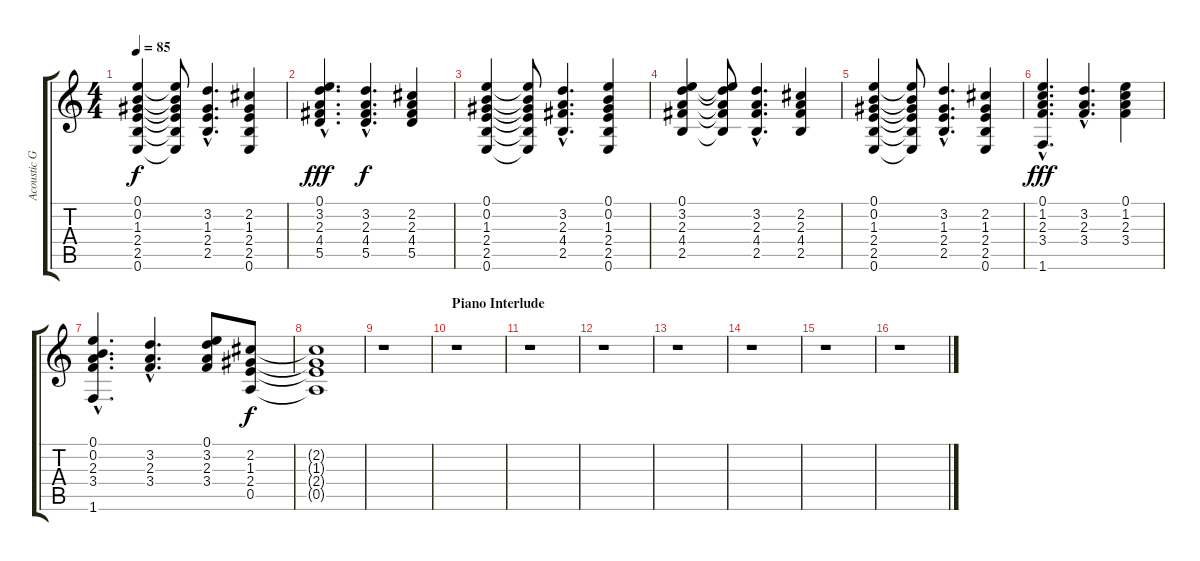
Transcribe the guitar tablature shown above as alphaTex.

\track ("Acoustic Guitar" "Acoustic G") {instrument acousticguitarnylon}
\staff {score tabs}
\tuning (E4 B3 G3 D3 A2 E2) {hide}
\ts (4 4)
\tempo 85
\clef g2
\ks c
(0.1 0.2 1.3 2.4 2.5 0.6).4{dy f} (0.1{t} 0.2{t} 1.3{t} 2.4{t} 2.5{t} 0.6{t}).8 (3.2{hac} 1.3{hac} 2.4{hac} 2.5{hac}).4{d} (2.2 1.3 2.4 2.5 0.6).4 |
(0.1{hac} 3.2{hac} 2.3{hac} 4.4{hac} 5.5{hac}).4{d dy fff} (3.2{hac} 2.3{hac} 4.4{hac} 5.5{hac}).4{d dy f} (2.2 2.3 4.4 5.5).4 |
(0.1 0.2 1.3 2.4 2.5 0.6).4 (0.1{t} 0.2{t} 1.3{t} 2.4{t} 2.5{t} 0.6{t}).8 (3.2{hac} 2.3{hac} 4.4{hac} 2.5{hac}).4{d} (0.1 0.2 1.3 2.4 2.5 0.6).4 |
(0.1 3.2 2.3 4.4 2.5).4 (0.1{t} 3.2{t} 2.3{t} 4.4{t} 2.5{t}).8 (3.2{hac} 2.3{hac} 4.4{hac} 2.5{hac}).4{d} (2.2 2.3 4.4 2.5).4 |
(0.1 0.2 1.3 2.4 2.5 0.6).4 (0.1{t} 0.2{t} 1.3{t} 2.4{t} 2.5{t} 0.6{t}).8 (3.2{hac} 1.3{hac} 2.4{hac} 2.5{hac}).4{d} (2.2 1.3 2.4 2.5 0.6).4 |
(0.1{hac} 1.2{hac} 2.3{hac} 3.4{hac} 1.6{hac}).4{d dy fff} (3.2{hac} 2.3{hac} 3.4{hac}).4{d} (0.1 1.2 2.3 3.4).4 |
(0.1{hac} 0.2{hac} 2.3{hac} 3.4{hac} 1.6{hac}).4{d} (3.2{hac} 2.3{hac} 3.4{hac}).4{d} (0.1 3.2 2.3 3.4).8 (2.2 1.3 2.4 0.5).8{dy f} |
(2.2{t} 1.3{t} 2.4{t} 0.5{t}).1 |
r.1 |
\section ("" "Piano Interlude")
r.1 |
r.1 |
r.1 |
r.1 |
r.1 |
r.1 |
r.1
